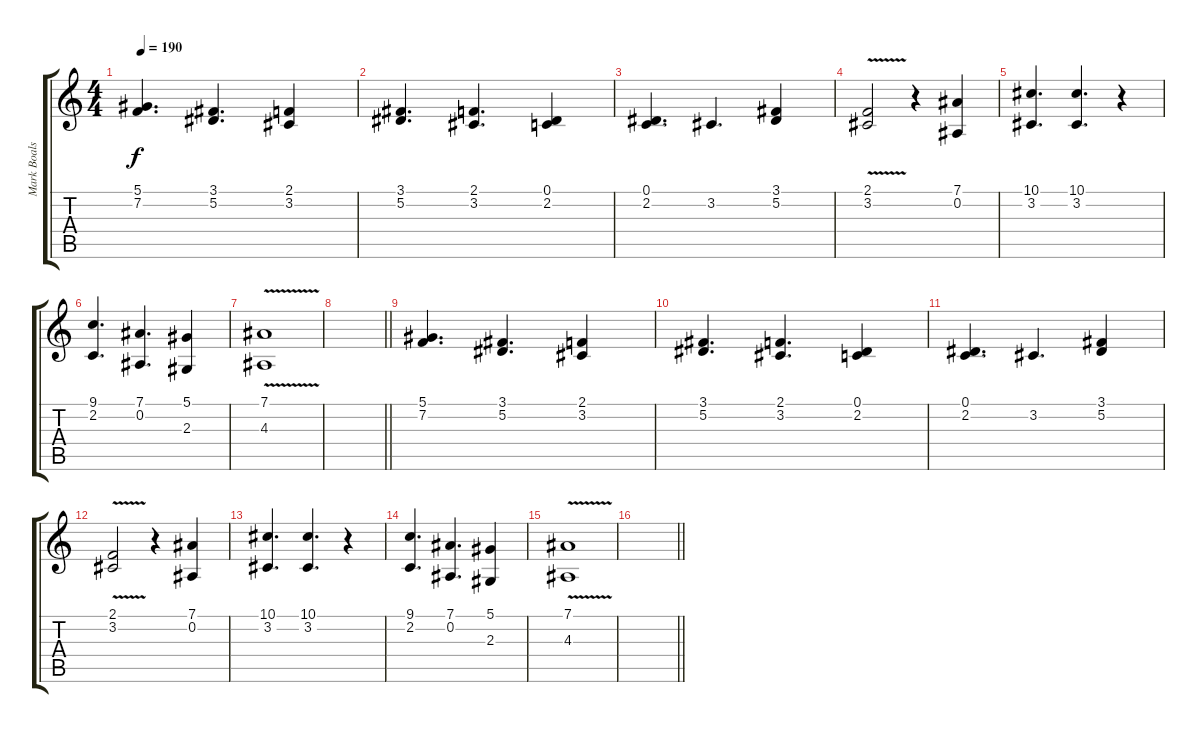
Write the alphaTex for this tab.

\track ("Mark Boals" "Mark Boals") {instrument lead2sawtooth}
\staff {score tabs}
\tuning (Eb4 Bb3 Gb3 Db3 Ab2 Eb2) {hide}
\ts (4 4)
\tempo 190
\clef g2
\ks c
(5.1 7.2).4{d dy f} (3.1 5.2).4{d} (2.1 3.2).4 |
(3.1 5.2).4{d} (2.1 3.2).4{d} (0.1 2.2).4 |
(0.1 2.2).4{d} 3.2.4{d} (3.1 5.2).4 |
(2.1 3.2{v}).2 r.4 (7.1 0.2).4 |
(10.1 3.2).4{d} (10.1 3.2).4{d} r.4 |
(9.1 2.2).4{d} (7.1 0.2).4{d} (5.1 2.3).4 |
(7.1 4.3{v}).1 |
\barLineRight lightlight
|
(5.1 7.2).4{d} (3.1 5.2).4{d} (2.1 3.2).4 |
(3.1 5.2).4{d} (2.1 3.2).4{d} (0.1 2.2).4 |
(0.1 2.2).4{d} 3.2.4{d} (3.1 5.2).4 |
(2.1 3.2{v}).2 r.4 (7.1 0.2).4 |
(10.1 3.2).4{d} (10.1 3.2).4{d} r.4 |
(9.1 2.2).4{d} (7.1 0.2).4{d} (5.1 2.3).4 |
(7.1 4.3{v}).1 |
\barLineRight lightlight
